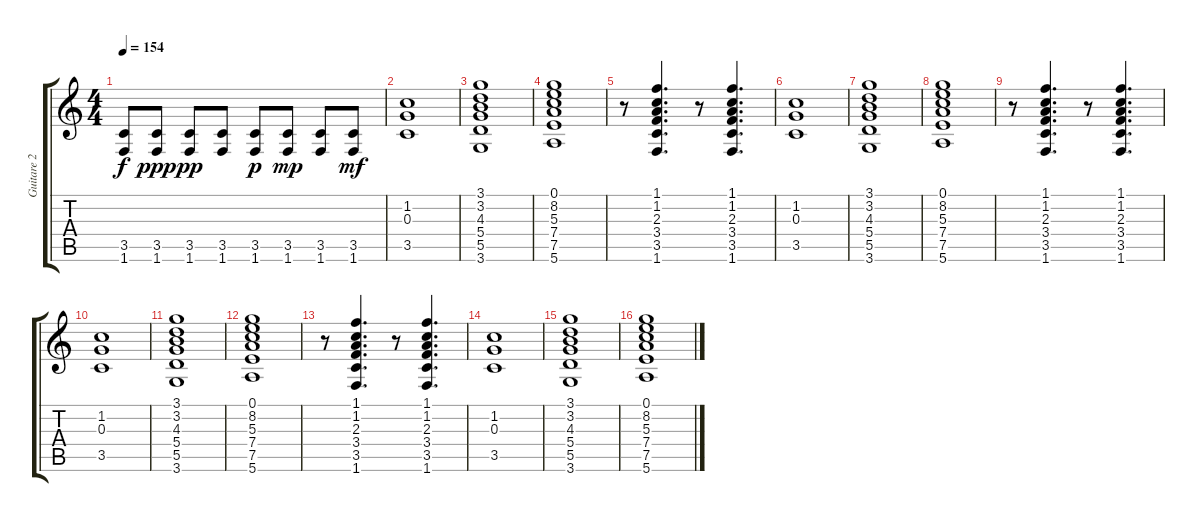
\track ("Guitare 2 (refrain)" "Guitare 2 ") {instrument overdrivenguitar}
\staff {score tabs}
\tuning (E4 B3 G3 D3 A2 E2) {hide}
\ts (4 4)
\tempo 154
\clef g2
\ks c
(3.5 1.6).8{dy f} (3.5 1.6).8{dy ppp} (3.5 1.6).8{dy pp} (3.5 1.6).8 (3.5 1.6).8{dy p} (3.5 1.6).8{dy mp} (3.5 1.6).8 (3.5 1.6).8{dy mf} |
(1.2 0.3 3.5).1 |
(3.1 3.2 4.3 5.4 5.5 3.6).1 |
(0.1 8.2 5.3 7.4 7.5 5.6).1 |
r.8 (1.1 1.2 2.3 3.4 3.5 1.6).4{d} r.8 (1.1 1.2 2.3 3.4 3.5 1.6).4{d} |
(1.2 0.3 3.5).1 |
(3.1 3.2 4.3 5.4 5.5 3.6).1 |
(0.1 8.2 5.3 7.4 7.5 5.6).1 |
r.8 (1.1 1.2 2.3 3.4 3.5 1.6).4{d} r.8 (1.1 1.2 2.3 3.4 3.5 1.6).4{d} |
(1.2 0.3 3.5).1 |
(3.1 3.2 4.3 5.4 5.5 3.6).1 |
(0.1 8.2 5.3 7.4 7.5 5.6).1 |
r.8 (1.1 1.2 2.3 3.4 3.5 1.6).4{d} r.8 (1.1 1.2 2.3 3.4 3.5 1.6).4{d} |
(1.2 0.3 3.5).1 |
(3.1 3.2 4.3 5.4 5.5 3.6).1 |
(0.1 8.2 5.3 7.4 7.5 5.6).1
